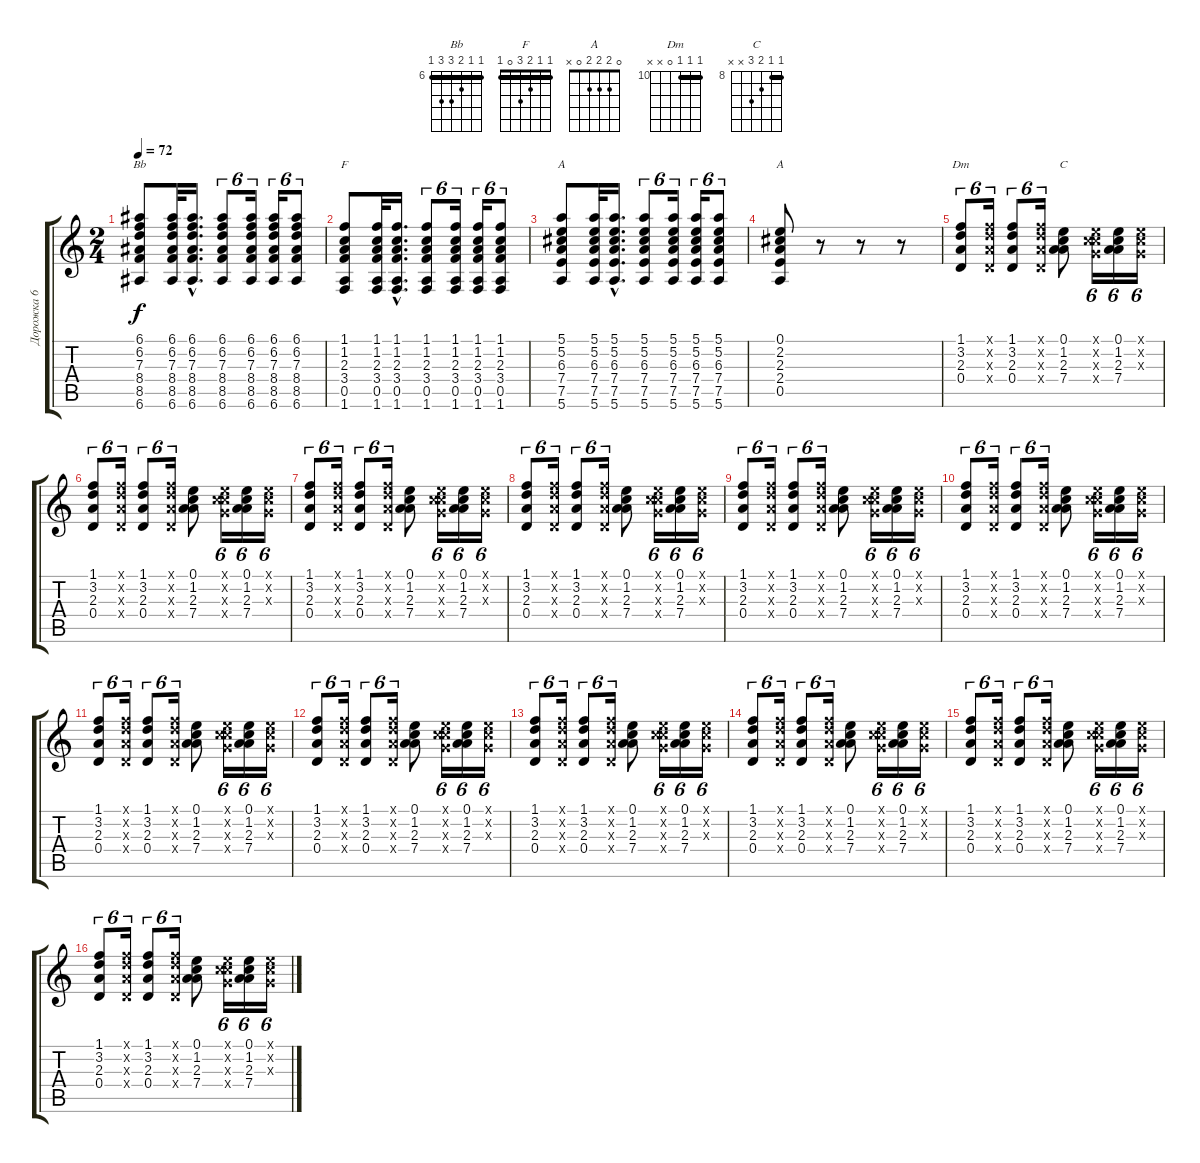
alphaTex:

\track ("Дорожка 6" "Дорожка 6") {instrument acousticguitarnylon}
\staff {score tabs}
\tuning (E4 B3 G3 D3 A2 E2) {hide}
\chord ("Bb" 6 6 7 8 8 6) {firstfret 6 barre 6}
\chord ("F" 1 1 2 3 0 1) {barre 1}
\chord ("A" 5 5 6 7 7 5) {firstfret 5 barre 5}
\chord ("A" 0 2 2 2 0 x)
\chord ("Dm" 10 10 10 0 x x) {firstfret 10 barre 10}
\chord ("C" 8 8 9 10 x x) {firstfret 8 barre 8}
\ts (2 4)
\tempo 72
\clef g2
\ks c
(6.1 6.2 7.3 8.4 8.5 6.6).8{ch "Bb" dy f} (6.1 6.2 7.3 8.4 8.5 6.6).32 (6.1{hac} 6.2{hac} 7.3{hac} 8.4{hac} 8.5{hac} 6.6{hac}).16{d} (6.1 6.2 7.3 8.4 8.5 6.6).8{tu (6 4)} (6.1 6.2 7.3 8.4 8.5 6.6).16{tu (6 4)} (6.1 6.2 7.3 8.4 8.5 6.6).16{tu (6 4)} (6.1 6.2 7.3 8.4 8.5 6.6).8{tu (6 4)} |
(1.1 1.2 2.3 3.4 0.5 1.6).8{ch "F"} (1.1 1.2 2.3 3.4 0.5 1.6).32 (1.1{hac} 1.2{hac} 2.3{hac} 3.4{hac} 0.5{hac} 1.6{hac}).16{d} (1.1 1.2 2.3 3.4 0.5 1.6).8{tu (6 4)} (1.1 1.2 2.3 3.4 0.5 1.6).16{tu (6 4)} (1.1 1.2 2.3 3.4 0.5 1.6).16{tu (6 4)} (1.1 1.2 2.3 3.4 0.5 1.6).8{tu (6 4)} |
(5.1 5.2 6.3 7.4 7.5 5.6).8{ch "A"} (5.1 5.2 6.3 7.4 7.5 5.6).32 (5.1{hac} 5.2{hac} 6.3{hac} 7.4{hac} 7.5{hac} 5.6{hac}).16{d} (5.1 5.2 6.3 7.4 7.5 5.6).8{tu (6 4)} (5.1 5.2 6.3 7.4 7.5 5.6).16{tu (6 4)} (5.1 5.2 6.3 7.4 7.5 5.6).16{tu (6 4)} (5.1 5.2 6.3 7.4 7.5 5.6).8{tu (6 4)} |
(0.1 2.2 2.3 2.4 0.5).8{ch "A"} r.8 r.8 r.8 |
(1.1 3.2 2.3 0.4).8{tu (6 4) ch "Dm"} (1.1{x} 3.2{x} 2.3{x} 0.4{x}).16{tu (6 4)} (1.1 3.2 2.3 0.4).8{tu (6 4)} (1.1{x} 3.2{x} 2.3{x} 0.4{x}).16{tu (6 4)} (0.1 1.2 2.3 7.4).8{ch "C"} (0.1{x} 1.2{x} 0.3{x} 10.4{x}).16{tu (6 4)} (0.1 1.2 2.3 7.4).16{tu (6 4)} (0.1{x} 1.2{x} 0.3{x}).16{tu (6 4)} |
(1.1 3.2 2.3 0.4).8{tu (6 4)} (1.1{x} 3.2{x} 2.3{x} 0.4{x}).16{tu (6 4)} (1.1 3.2 2.3 0.4).8{tu (6 4)} (1.1{x} 3.2{x} 2.3{x} 0.4{x}).16{tu (6 4)} (0.1 1.2 2.3 7.4).8 (0.1{x} 1.2{x} 0.3{x} 10.4{x}).16{tu (6 4)} (0.1 1.2 2.3 7.4).16{tu (6 4)} (0.1{x} 1.2{x} 0.3{x}).16{tu (6 4)} |
(1.1 3.2 2.3 0.4).8{tu (6 4)} (1.1{x} 3.2{x} 2.3{x} 0.4{x}).16{tu (6 4)} (1.1 3.2 2.3 0.4).8{tu (6 4)} (1.1{x} 3.2{x} 2.3{x} 0.4{x}).16{tu (6 4)} (0.1 1.2 2.3 7.4).8 (0.1{x} 1.2{x} 0.3{x} 10.4{x}).16{tu (6 4)} (0.1 1.2 2.3 7.4).16{tu (6 4)} (0.1{x} 1.2{x} 0.3{x}).16{tu (6 4)} |
(1.1 3.2 2.3 0.4).8{tu (6 4)} (1.1{x} 3.2{x} 2.3{x} 0.4{x}).16{tu (6 4)} (1.1 3.2 2.3 0.4).8{tu (6 4)} (1.1{x} 3.2{x} 2.3{x} 0.4{x}).16{tu (6 4)} (0.1 1.2 2.3 7.4).8 (0.1{x} 1.2{x} 0.3{x} 10.4{x}).16{tu (6 4)} (0.1 1.2 2.3 7.4).16{tu (6 4)} (0.1{x} 1.2{x} 0.3{x}).16{tu (6 4)} |
(1.1 3.2 2.3 0.4).8{tu (6 4)} (1.1{x} 3.2{x} 2.3{x} 0.4{x}).16{tu (6 4)} (1.1 3.2 2.3 0.4).8{tu (6 4)} (1.1{x} 3.2{x} 2.3{x} 0.4{x}).16{tu (6 4)} (0.1 1.2 2.3 7.4).8 (0.1{x} 1.2{x} 0.3{x} 10.4{x}).16{tu (6 4)} (0.1 1.2 2.3 7.4).16{tu (6 4)} (0.1{x} 1.2{x} 0.3{x}).16{tu (6 4)} |
(1.1 3.2 2.3 0.4).8{tu (6 4)} (1.1{x} 3.2{x} 2.3{x} 0.4{x}).16{tu (6 4)} (1.1 3.2 2.3 0.4).8{tu (6 4)} (1.1{x} 3.2{x} 2.3{x} 0.4{x}).16{tu (6 4)} (0.1 1.2 2.3 7.4).8 (0.1{x} 1.2{x} 0.3{x} 10.4{x}).16{tu (6 4)} (0.1 1.2 2.3 7.4).16{tu (6 4)} (0.1{x} 1.2{x} 0.3{x}).16{tu (6 4)} |
(1.1 3.2 2.3 0.4).8{tu (6 4)} (1.1{x} 3.2{x} 2.3{x} 0.4{x}).16{tu (6 4)} (1.1 3.2 2.3 0.4).8{tu (6 4)} (1.1{x} 3.2{x} 2.3{x} 0.4{x}).16{tu (6 4)} (0.1 1.2 2.3 7.4).8 (0.1{x} 1.2{x} 0.3{x} 10.4{x}).16{tu (6 4)} (0.1 1.2 2.3 7.4).16{tu (6 4)} (0.1{x} 1.2{x} 0.3{x}).16{tu (6 4)} |
(1.1 3.2 2.3 0.4).8{tu (6 4)} (1.1{x} 3.2{x} 2.3{x} 0.4{x}).16{tu (6 4)} (1.1 3.2 2.3 0.4).8{tu (6 4)} (1.1{x} 3.2{x} 2.3{x} 0.4{x}).16{tu (6 4)} (0.1 1.2 2.3 7.4).8 (0.1{x} 1.2{x} 0.3{x} 10.4{x}).16{tu (6 4)} (0.1 1.2 2.3 7.4).16{tu (6 4)} (0.1{x} 1.2{x} 0.3{x}).16{tu (6 4)} |
(1.1 3.2 2.3 0.4).8{tu (6 4)} (1.1{x} 3.2{x} 2.3{x} 0.4{x}).16{tu (6 4)} (1.1 3.2 2.3 0.4).8{tu (6 4)} (1.1{x} 3.2{x} 2.3{x} 0.4{x}).16{tu (6 4)} (0.1 1.2 2.3 7.4).8 (0.1{x} 1.2{x} 0.3{x} 10.4{x}).16{tu (6 4)} (0.1 1.2 2.3 7.4).16{tu (6 4)} (0.1{x} 1.2{x} 0.3{x}).16{tu (6 4)} |
(1.1 3.2 2.3 0.4).8{tu (6 4)} (1.1{x} 3.2{x} 2.3{x} 0.4{x}).16{tu (6 4)} (1.1 3.2 2.3 0.4).8{tu (6 4)} (1.1{x} 3.2{x} 2.3{x} 0.4{x}).16{tu (6 4)} (0.1 1.2 2.3 7.4).8 (0.1{x} 1.2{x} 0.3{x} 10.4{x}).16{tu (6 4)} (0.1 1.2 2.3 7.4).16{tu (6 4)} (0.1{x} 1.2{x} 0.3{x}).16{tu (6 4)} |
(1.1 3.2 2.3 0.4).8{tu (6 4)} (1.1{x} 3.2{x} 2.3{x} 0.4{x}).16{tu (6 4)} (1.1 3.2 2.3 0.4).8{tu (6 4)} (1.1{x} 3.2{x} 2.3{x} 0.4{x}).16{tu (6 4)} (0.1 1.2 2.3 7.4).8 (0.1{x} 1.2{x} 0.3{x} 10.4{x}).16{tu (6 4)} (0.1 1.2 2.3 7.4).16{tu (6 4)} (0.1{x} 1.2{x} 0.3{x}).16{tu (6 4)} |
(1.1 3.2 2.3 0.4).8{tu (6 4)} (1.1{x} 3.2{x} 2.3{x} 0.4{x}).16{tu (6 4)} (1.1 3.2 2.3 0.4).8{tu (6 4)} (1.1{x} 3.2{x} 2.3{x} 0.4{x}).16{tu (6 4)} (0.1 1.2 2.3 7.4).8 (0.1{x} 1.2{x} 0.3{x} 10.4{x}).16{tu (6 4)} (0.1 1.2 2.3 7.4).16{tu (6 4)} (0.1{x} 1.2{x} 0.3{x}).16{tu (6 4)}
